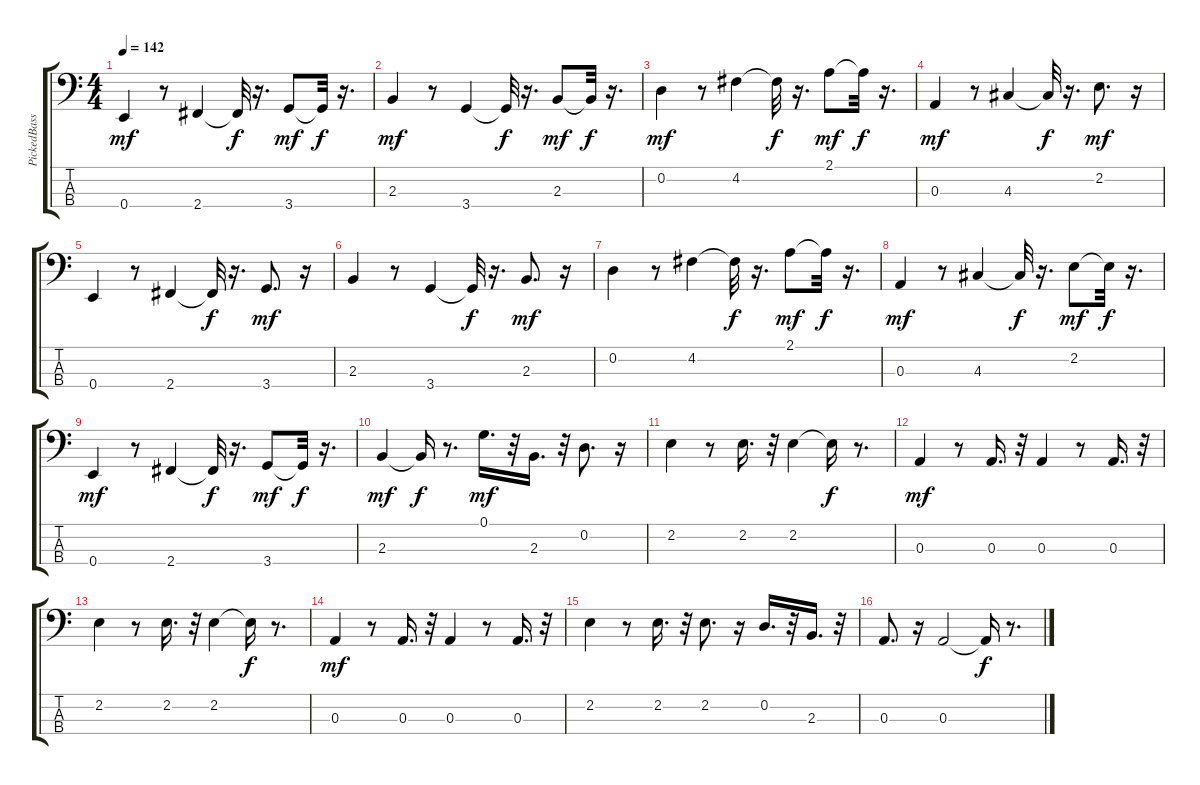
\track ("PickedBass" "PickedBass") {instrument electricbasspick}
\staff {score tabs}
\tuning (G2 D2 A1 E1) {hide}
\ts (4 4)
\tempo 142
\clef f4
\ks c
0.4.4{dy mf} r.8 2.4.4 2.4{t}.32{dy f} r.16{d} 3.4.8{dy mf} 3.4{t}.32{dy f} r.16{d} |
2.3.4{dy mf} r.8 3.4.4 3.4{t}.32{dy f} r.16{d} 2.3.8{dy mf} 2.3{t}.32{dy f} r.16{d} |
0.2.4{dy mf} r.8 4.2.4 4.2{t}.32{dy f} r.16{d} 2.1.8{dy mf} 2.1{t}.32{dy f} r.16{d} |
0.3.4{dy mf} r.8 4.3.4 4.3{t}.32{dy f} r.16{d} 2.2.8{d dy mf} r.16 |
0.4.4 r.8 2.4.4 2.4{t}.32{dy f} r.16{d} 3.4.8{d dy mf} r.16 |
2.3.4 r.8 3.4.4 3.4{t}.32{dy f} r.16{d} 2.3.8{d dy mf} r.16 |
0.2.4 r.8 4.2.4 4.2{t}.32{dy f} r.16{d} 2.1.8{dy mf} 2.1{t}.32{dy f} r.16{d} |
0.3.4{dy mf} r.8 4.3.4 4.3{t}.32{dy f} r.16{d} 2.2.8{dy mf} 2.2{t}.32{dy f} r.16{d} |
0.4.4{dy mf} r.8 2.4.4 2.4{t}.32{dy f} r.16{d} 3.4.8{dy mf} 3.4{t}.32{dy f} r.16{d} |
2.3.4{dy mf} 2.3{t}.16{dy f} r.8{d} 0.1.16{d dy mf} r.32 2.3.16{d} r.32 0.2.8{d} r.16 |
2.2.4 r.8 2.2.16{d} r.32 2.2.4 2.2{t}.16{dy f} r.8{d} |
0.3.4{dy mf} r.8 0.3.16{d} r.32 0.3.4 r.8 0.3.16{d} r.32 |
2.2.4 r.8 2.2.16{d} r.32 2.2.4 2.2{t}.16{dy f} r.8{d} |
0.3.4{dy mf} r.8 0.3.16{d} r.32 0.3.4 r.8 0.3.16{d} r.32 |
2.2.4 r.8 2.2.16{d} r.32 2.2.8{d} r.16 0.2.16{d} r.32 2.3.16{d} r.32 |
0.3.8{d} r.16 0.3.2 0.3{t}.16{dy f} r.8{d}
